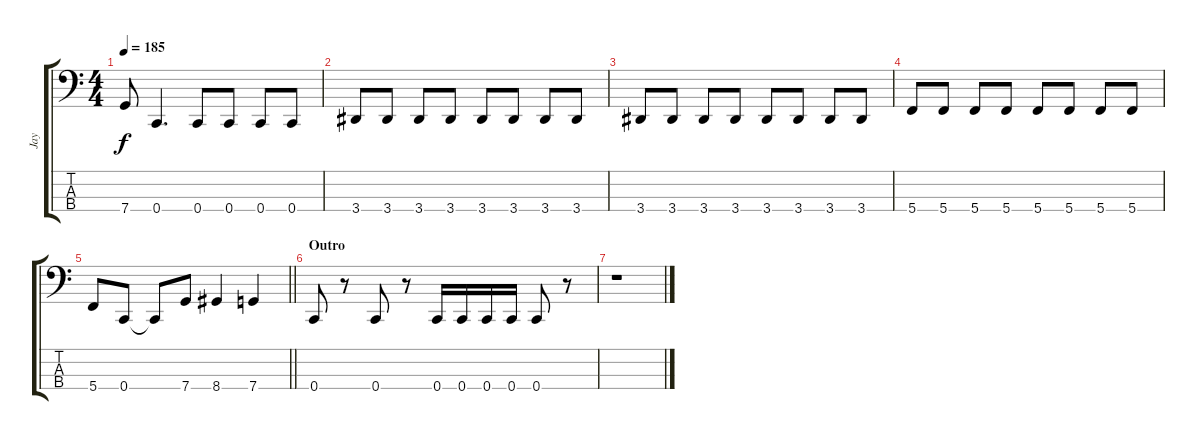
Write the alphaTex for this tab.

\track ("Jay" "Jay") {instrument electricbasspick}
\staff {score tabs}
\tuning (F2 C2 G1 C1) {hide}
\ts (4 4)
\tempo 185
\clef f4
\ks c
7.4{t}.8{dy f} 0.4.4{d} 0.4.8 0.4.8 0.4.8 0.4.8 |
3.4.8 3.4.8 3.4.8 3.4.8 3.4.8 3.4.8 3.4.8 3.4.8 |
3.4.8 3.4.8 3.4.8 3.4.8 3.4.8 3.4.8 3.4.8 3.4.8 |
5.4.8 5.4.8 5.4.8 5.4.8 5.4.8 5.4.8 5.4.8 5.4.8 |
\barLineRight lightlight
5.4.8 0.4.8 0.4{t}.8 7.4.8 8.4.4 7.4.4 |
\section ("" "Outro")
0.4.8 r.8 0.4.8 r.8 0.4.16 0.4.16 0.4.16 0.4.16 0.4.8 r.8 |
r.1
